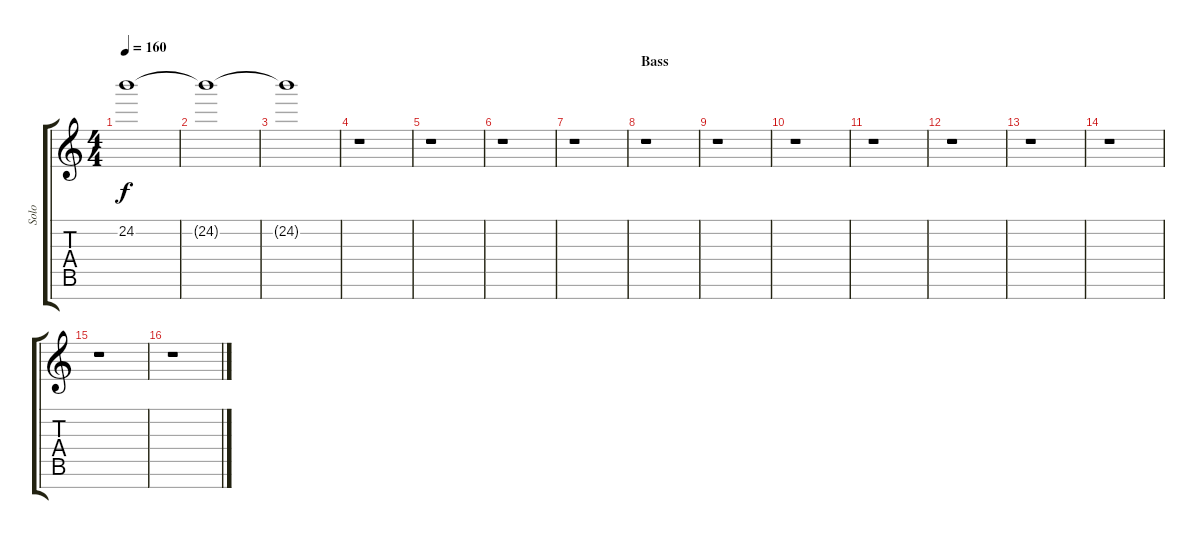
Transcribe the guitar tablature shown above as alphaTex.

\track ("Solo" "Solo") {instrument overdrivenguitar}
\staff {score tabs}
\tuning (E4 B3 G3 D3 A2 E2 B1) {hide}
\ts (4 4)
\tempo 160
\clef g2
\ks c
24.2{t}.1{dy f} |
24.2{t}.1 |
24.2{t}.1 |
r.1 |
r.1 |
r.1 |
r.1 |
\section ("" "Bass")
r.1 |
r.1 |
r.1 |
r.1 |
r.1 |
r.1 |
r.1 |
r.1 |
r.1
